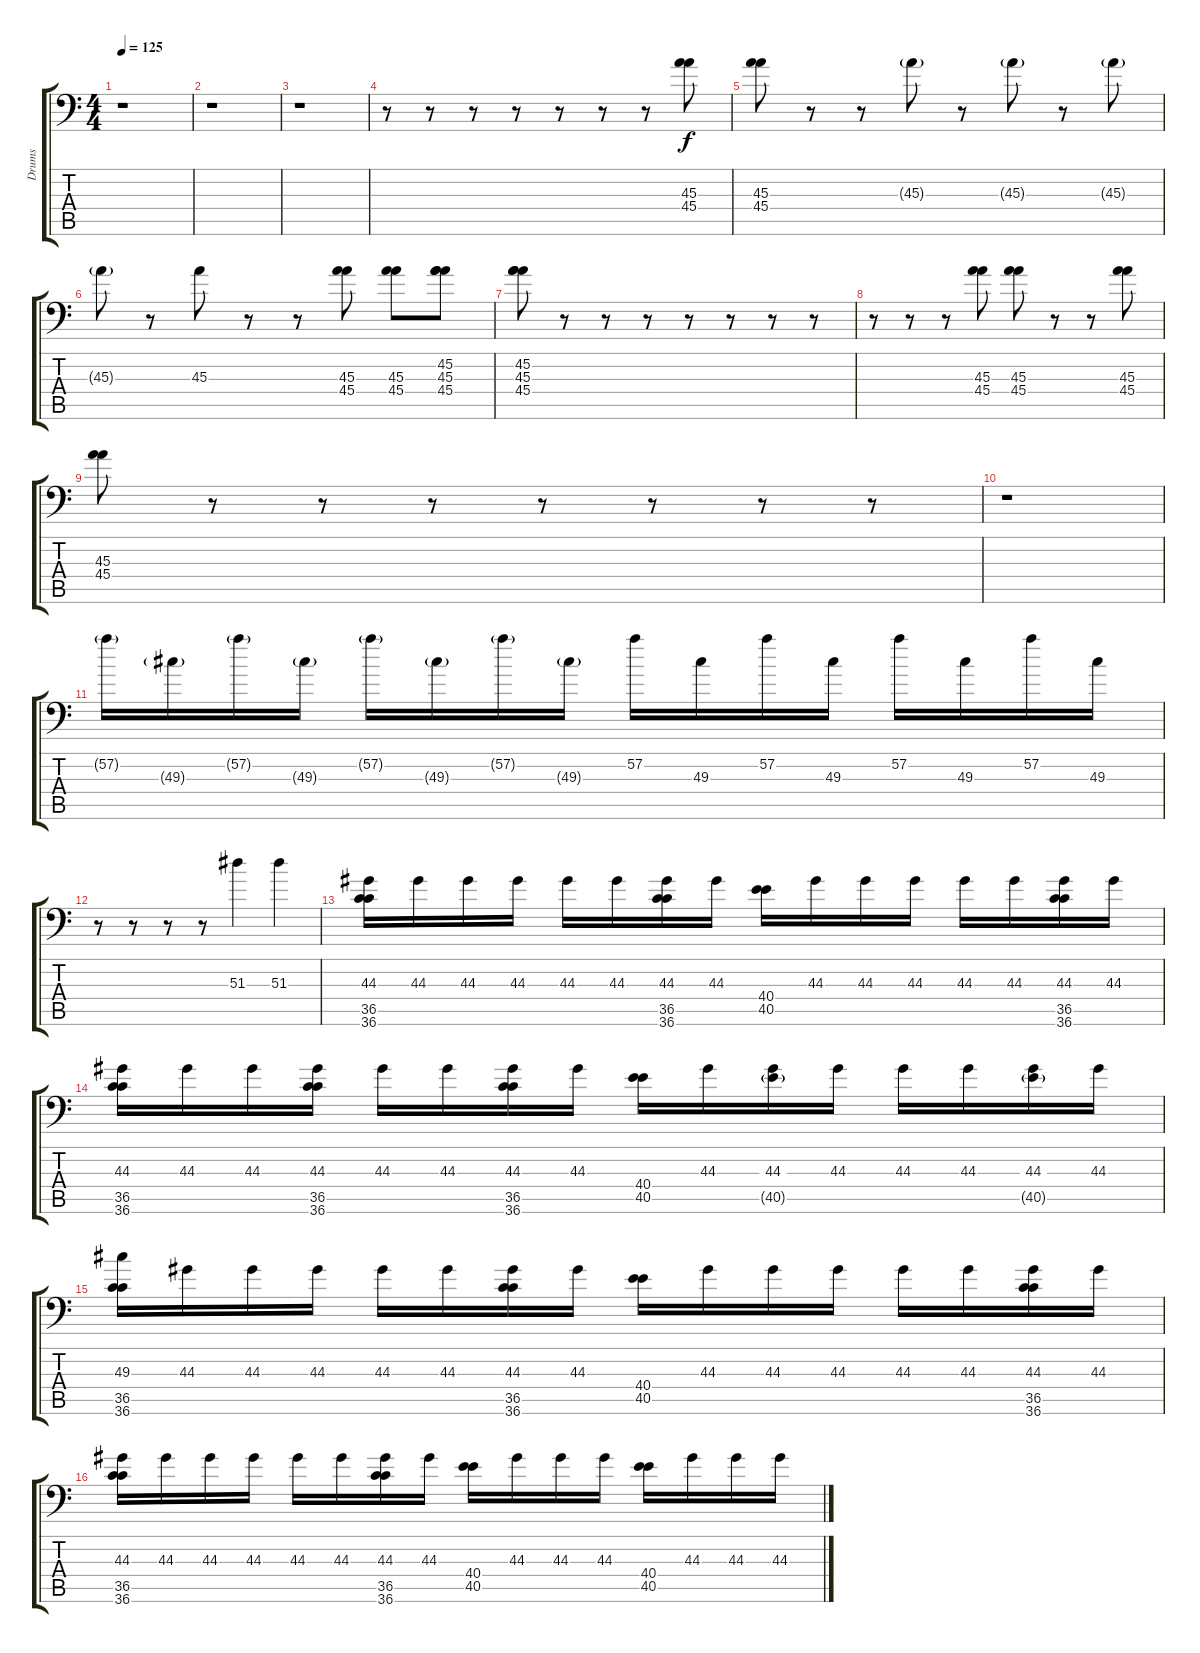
\track ("Drums" "Drums") {instrument acousticgrandpiano}
\staff {score tabs}
\tuning (C-1 C-1 C-1 C-1 C-1 C-1) {hide}
\ts (4 4)
\tempo 125
\clef f4
\ks c
r.1{dy f} |
r.1 |
r.1 |
r.8 r.8 r.8 r.8 r.8 r.8 r.8 (45.3 45.4).8 |
(45.3 45.4).8 r.8 r.8 45.3{g}.8 r.8 45.3{g}.8 r.8 45.3{g}.8 |
45.3{g}.8 r.8 45.3.8 r.8 r.8 (45.3 45.4).8 (45.3 45.4).8 (45.2 45.3 45.4).8 |
(45.2 45.3 45.4).8 r.8 r.8 r.8 r.8 r.8 r.8 r.8 |
r.8 r.8 r.8 (45.3 45.4).8 (45.3 45.4).8 r.8 r.8 (45.3 45.4).8 |
(45.3 45.4).8 r.8 r.8 r.8 r.8 r.8 r.8 r.8 |
r.1 |
57.2{g}.16 49.3{g}.16 57.2{g}.16 49.3{g}.16 57.2{g}.16 49.3{g}.16 57.2{g}.16 49.3{g}.16 57.2.16 49.3.16 57.2.16 49.3.16 57.2.16 49.3.16 57.2.16 49.3.16 |
r.8 r.8 r.8 r.8 51.3.4 51.3.4 |
(44.3 36.5 36.6).16 44.3.16 44.3.16 44.3.16 44.3.16 44.3.16 (44.3 36.5 36.6).16 44.3.16 (40.4 40.5).16 44.3.16 44.3.16 44.3.16 44.3.16 44.3.16 (44.3 36.5 36.6).16 44.3.16 |
(44.3 36.5 36.6).16 44.3.16 44.3.16 (44.3 36.5 36.6).16 44.3.16 44.3.16 (44.3 36.5 36.6).16 44.3.16 (40.4 40.5).16 44.3.16 (44.3 40.5{g}).16 44.3.16 44.3.16 44.3.16 (44.3 40.5{g}).16 44.3.16 |
(49.3 36.5 36.6).16 44.3.16 44.3.16 44.3.16 44.3.16 44.3.16 (44.3 36.5 36.6).16 44.3.16 (40.4 40.5).16 44.3.16 44.3.16 44.3.16 44.3.16 44.3.16 (44.3 36.5 36.6).16 44.3.16 |
(44.3 36.5 36.6).16 44.3.16 44.3.16 44.3.16 44.3.16 44.3.16 (44.3 36.5 36.6).16 44.3.16 (40.4 40.5).16 44.3.16 44.3.16 44.3.16 (40.4 40.5).16 44.3.16 44.3.16 44.3.16
